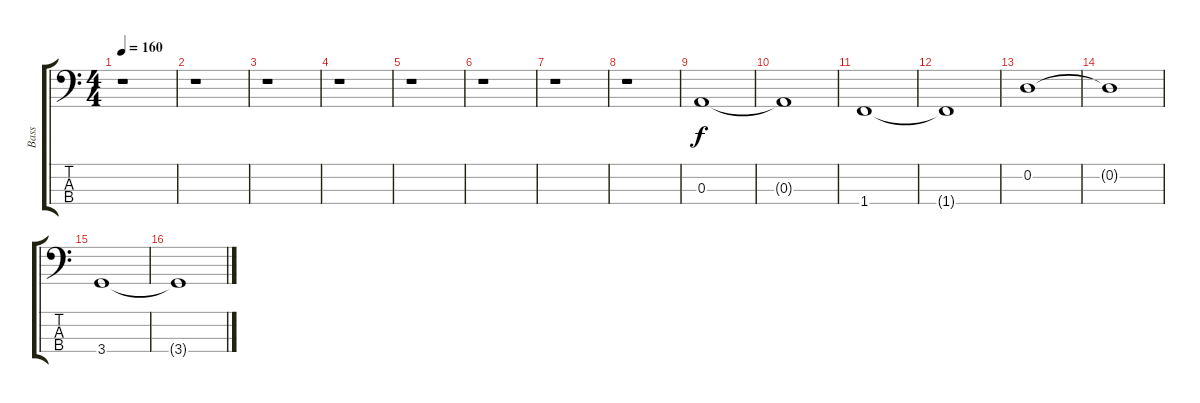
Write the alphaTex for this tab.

\track ("Bass" "Bass") {instrument electricbassfinger}
\staff {score tabs}
\tuning (G2 D2 A1 E1) {hide}
\ts (4 4)
\tempo 160
\clef f4
\ks c
r.1{dy f instrument electricbassfinger} |
r.1 |
r.1 |
r.1 |
r.1 |
r.1 |
r.1 |
r.1 |
0.3.1 |
0.3{t}.1 |
1.4.1 |
1.4{t}.1 |
0.2.1 |
0.2{t}.1 |
3.4.1 |
3.4{t}.1
